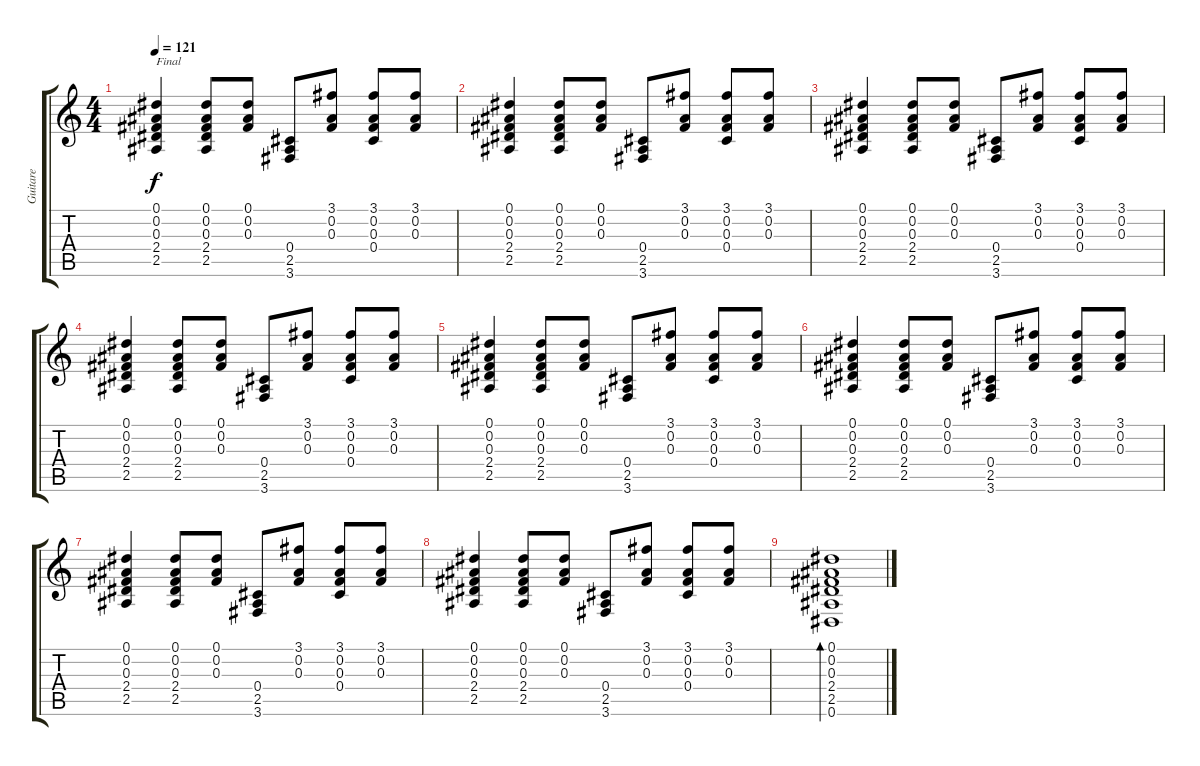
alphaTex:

\track ("Guitare" "Guitare") {instrument acousticguitarsteel}
\staff {score tabs}
\tuning (Eb4 Bb3 Gb3 Db3 Ab2 Eb2) {hide}
\ts (4 4)
\tempo 121
\clef g2
\ks c
(0.1 0.2 0.3 2.4 2.5).4{txt "Final" dy f} (0.1 0.2 0.3 2.4 2.5).8 (0.1 0.2 0.3).8 (0.4 2.5 3.6).8 (3.1 0.2 0.3).8 (3.1 0.2 0.3 0.4).8 (3.1 0.2 0.3).8 |
(0.1 0.2 0.3 2.4 2.5).4 (0.1 0.2 0.3 2.4 2.5).8 (0.1 0.2 0.3).8 (0.4 2.5 3.6).8 (3.1 0.2 0.3).8 (3.1 0.2 0.3 0.4).8 (3.1 0.2 0.3).8 |
(0.1 0.2 0.3 2.4 2.5).4 (0.1 0.2 0.3 2.4 2.5).8 (0.1 0.2 0.3).8 (0.4 2.5 3.6).8 (3.1 0.2 0.3).8 (3.1 0.2 0.3 0.4).8 (3.1 0.2 0.3).8 |
(0.1 0.2 0.3 2.4 2.5).4 (0.1 0.2 0.3 2.4 2.5).8 (0.1 0.2 0.3).8 (0.4 2.5 3.6).8 (3.1 0.2 0.3).8 (3.1 0.2 0.3 0.4).8 (3.1 0.2 0.3).8 |
(0.1 0.2 0.3 2.4 2.5).4 (0.1 0.2 0.3 2.4 2.5).8 (0.1 0.2 0.3).8 (0.4 2.5 3.6).8 (3.1 0.2 0.3).8 (3.1 0.2 0.3 0.4).8 (3.1 0.2 0.3).8 |
(0.1 0.2 0.3 2.4 2.5).4 (0.1 0.2 0.3 2.4 2.5).8 (0.1 0.2 0.3).8 (0.4 2.5 3.6).8 (3.1 0.2 0.3).8 (3.1 0.2 0.3 0.4).8 (3.1 0.2 0.3).8 |
(0.1 0.2 0.3 2.4 2.5).4 (0.1 0.2 0.3 2.4 2.5).8 (0.1 0.2 0.3).8 (0.4 2.5 3.6).8 (3.1 0.2 0.3).8 (3.1 0.2 0.3 0.4).8 (3.1 0.2 0.3).8 |
(0.1 0.2 0.3 2.4 2.5).4 (0.1 0.2 0.3 2.4 2.5).8 (0.1 0.2 0.3).8 (0.4 2.5 3.6).8 (3.1 0.2 0.3).8 (3.1 0.2 0.3 0.4).8 (3.1 0.2 0.3).8 |
(0.1 0.2 0.3 2.4 2.5 0.6).1{bd 120}
